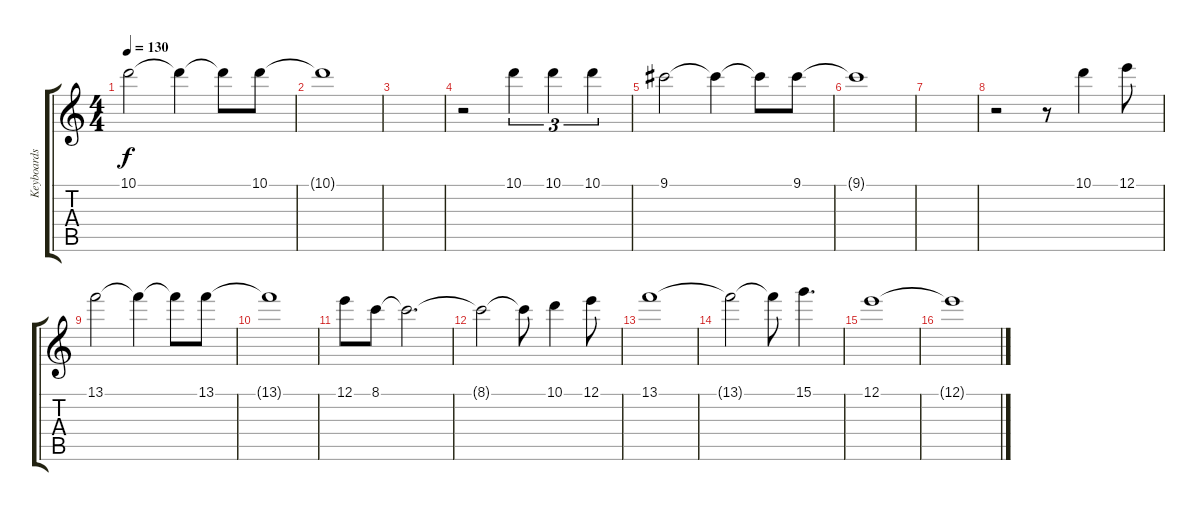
\track ("Keyboards" "Keyboards") {instrument overdrivenguitar}
\staff {score tabs}
\tuning (E4 B3 G3 D3 A2 E2) {hide}
\ts (4 4)
\tempo 130
\clef g2
\ks c
10.1.2{dy f} 10.1{t}.4 10.1{t}.8 10.1.8 |
10.1{t}.1 |
|
r.2 10.1.4{tu (3 2)} 10.1.4{tu (3 2)} 10.1.4{tu (3 2)} |
9.1.2 9.1{t}.4 9.1{t}.8 9.1.8 |
9.1{t}.1 |
|
r.2 r.8 10.1.4 12.1.8 |
13.1.2 13.1{t}.4 13.1{t}.8 13.1.8 |
13.1{t}.1 |
12.1.8 8.1.8 8.1{t}.2{d} |
8.1{t}.2 8.1{t}.8 10.1.4 12.1.8 |
13.1.1 |
13.1{t}.2 13.1{t}.8 15.1.4{d} |
12.1.1 |
12.1{t}.1{volume 4}
